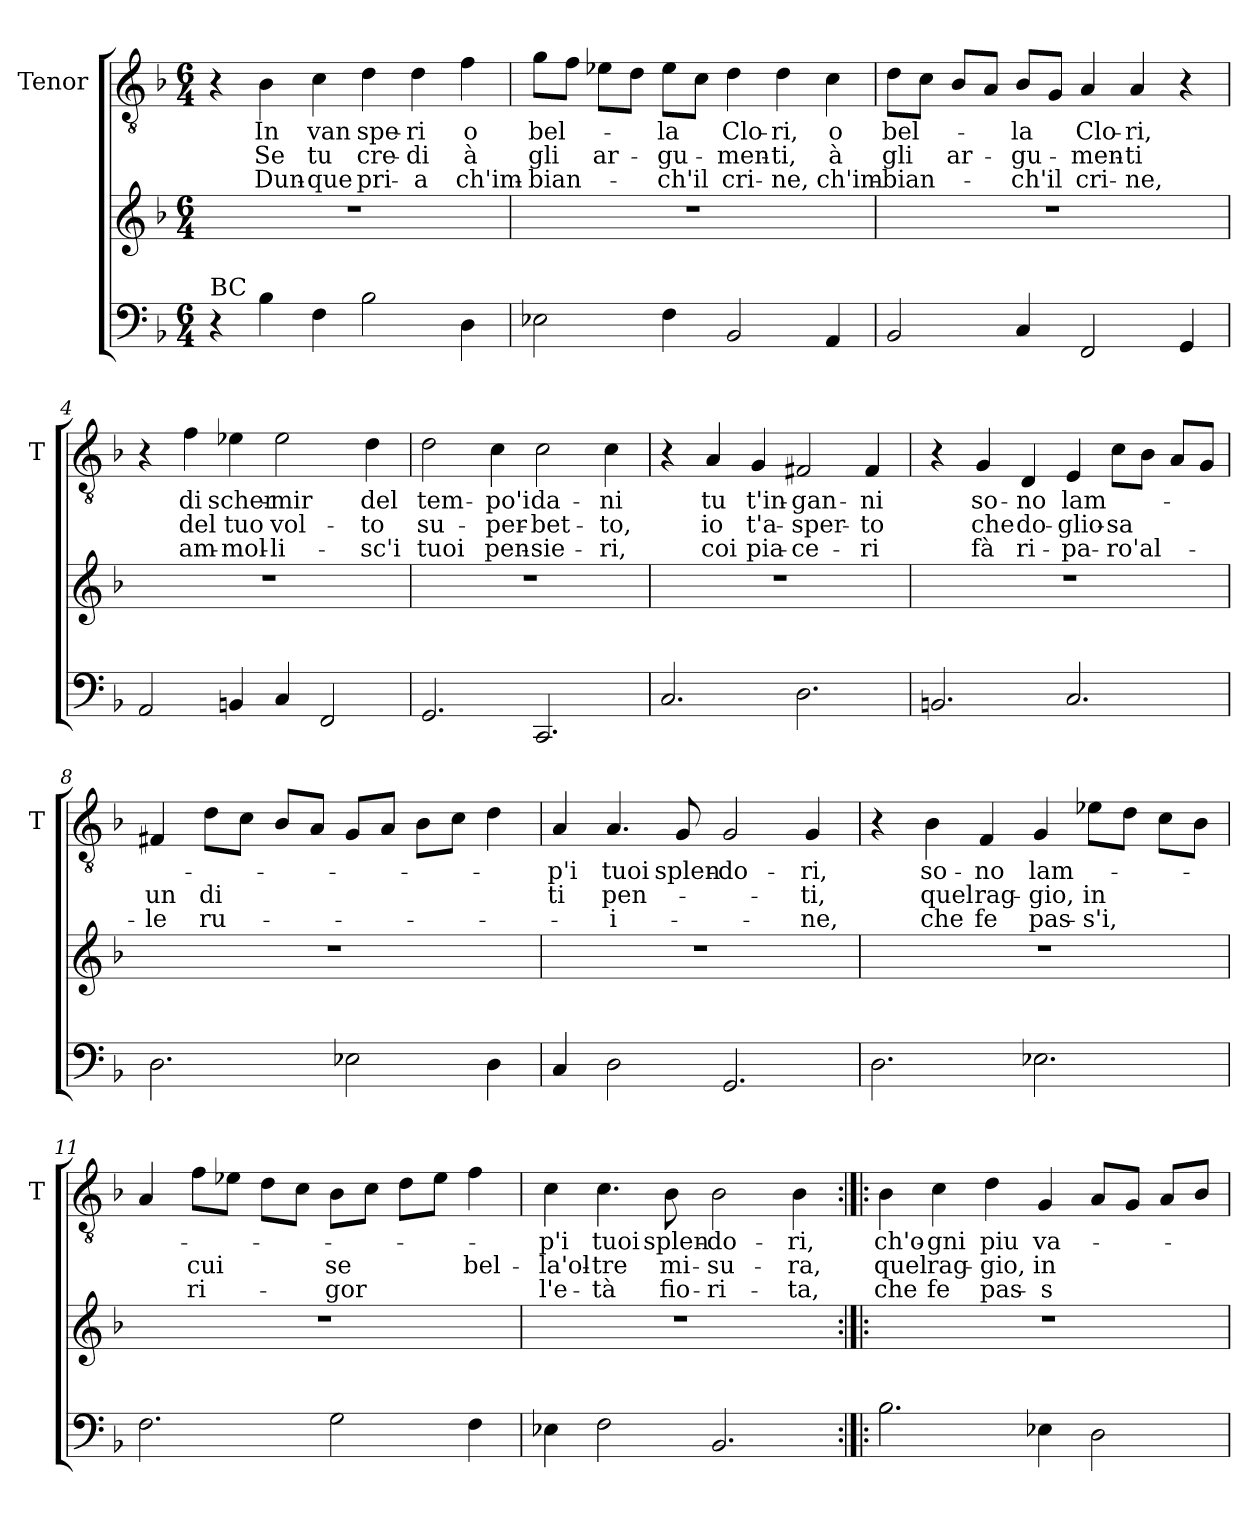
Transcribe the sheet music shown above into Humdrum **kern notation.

**kern	**kern	**kern	**text	**text	**text
*part2	*part2	*part1	*part1	*part1	*part1
*staff3	*staff2	*staff1	*staff1	*staff1	*staff1
*	*	*I"Tenor	*	*	*
*	*	*I'T	*	*	*
*clefF4	*clefG2	*clefGv2	*	*	*
*k[b-]	*k[b-]	*k[b-]	*	*	*
*F:	*F:	*F:	*	*	*
*M6/4	*M6/4	*M6/4	*	*	*
=1	=1	=1	=1	=1	=1
!LO:TX:a:t=BC	!	!	!	!	!
4r	1.r	4r	.	.	.
!	!	!	!LO:LY:b	!LO:LY:b	!LO:LY:b
4B-\	.	4B-\	In	Se	Dun-
!	!	!	!LO:LY:b	!LO:LY:b	!LO:LY:b
4F\	.	4c\	van	tu	-que
!	!	!	!LO:LY:b	!LO:LY:b	!LO:LY:b
2B-\	.	4d\	spe-	cre-	pri-
!	!	!	!LO:LY:b	!LO:LY:b	!LO:LY:b
.	.	4d\	-ri	-di	-a
!	!	!	!LO:LY:b	!LO:LY:b	!LO:LY:b
4D\	.	4f\	o	à	ch'im-
=2	=2	=2	=2	=2	=2
!	!	!	!LO:LY:b	!LO:LY:b	!LO:LY:b
2E-X\	1.r	8g\L	bel-	gli	-bian-
.	.	8f\J	.	.	.
!	!	!	!	!LO:LY:b	!
.	.	8e-X\L	.	ar-	.
.	.	8d\J	.	.	.
!	!	!	!LO:LY:b	!LO:LY:b	!LO:LY:b
4F\	.	8e-\L	-la	-gu-	-ch'il
.	.	8c\J	.	.	.
!	!	!	!LO:LY:b	!LO:LY:b	!LO:LY:b
2BB-/	.	4d\	Clo-	-men-	cri-
!	!	!	!LO:LY:b	!LO:LY:b	!LO:LY:b
.	.	4d\	-ri,	-ti,	-ne,
!	!	!	!LO:LY:b	!LO:LY:b	!LO:LY:b
4AA/	.	4c\	o	à	ch'im-
=3	=3	=3	=3	=3	=3
!	!	!	!LO:LY:b	!LO:LY:b	!LO:LY:b
2BB-/	1.r	8d\L	bel-	gli	-bian-
.	.	8c\J	.	.	.
!	!	!	!	!LO:LY:b	!
.	.	8B-/L	.	ar-	.
.	.	8A/J	.	.	.
!	!	!	!LO:LY:b	!LO:LY:b	!LO:LY:b
4C/	.	8B-/L	-la	-gu-	-ch'il
.	.	8G/J	.	.	.
!	!	!	!LO:LY:b	!LO:LY:b	!LO:LY:b
2FF/	.	4A/	Clo-	-men-	cri-
!	!	!	!LO:LY:b	!LO:LY:b	!LO:LY:b
.	.	4A/	-ri,	-ti	-ne,
4GG/	.	4r	.	.	.
!!LO:LB:g=z
=4	=4	=4	=4	=4	=4
2AA/	1.r	4r	.	.	.
!	!	!	!LO:LY:b	!LO:LY:b	!LO:LY:b
.	.	4f\	di	del	am-
!	!	!	!LO:LY:b	!LO:LY:b	!LO:LY:b
4BBn/	.	4e-X\	scher-	tuo	-mol-
!	!	!	!LO:LY:b	!LO:LY:b	!LO:LY:b
4C/	.	2e-\	-mir	vol-	-li-
2FF/	.	.	.	.	.
!	!	!	!LO:LY:b	!LO:LY:b	!LO:LY:b
.	.	4d\	del	-to	-sc'i
=5	=5	=5	=5	=5	=5
!	!	!	!LO:LY:b	!LO:LY:b	!LO:LY:b
2.GG/	1.r	2d\	tem-	su-	tuoi
!	!	!	!LO:LY:b	!LO:LY:b	!LO:LY:b
.	.	4c\	-po'i	-per-	pen-
!	!	!	!LO:LY:b	!LO:LY:b	!LO:LY:b
2.CC/	.	2c\	da-	-bet-	-sie-
!	!	!	!LO:LY:b	!LO:LY:b	!LO:LY:b
.	.	4c\	-ni	-to,	-ri,
=6	=6	=6	=6	=6	=6
2.C/	1.r	4r	.	.	.
!	!	!	!LO:LY:b	!LO:LY:b	!LO:LY:b
.	.	4A/	tu	io	coi
!	!	!	!LO:LY:b	!LO:LY:b	!LO:LY:b
.	.	4G/	t'in-	t'a-	pia-
!	!	!	!LO:LY:b	!LO:LY:b	!LO:LY:b
2.D\	.	2F#X/	-gan-	-sper-	-ce-
!	!	!	!LO:LY:b	!LO:LY:b	!LO:LY:b
.	.	4F#/	-ni	-to	-ri
=7	=7	=7	=7	=7	=7
2.BBn/	1.r	4r	.	.	.
!	!	!	!LO:LY:b	!LO:LY:b	!LO:LY:b
.	.	4G/	so-	che	fà
!	!	!	!LO:LY:b	!LO:LY:b	!LO:LY:b
.	.	4D/	-no	do-	ri-
!	!	!	!LO:LY:b	!LO:LY:b	!LO:LY:b
2.C/	.	4E/	lam-	-glio-	-pa-
!	!	!	!	!LO:LY:b	!LO:LY:b
.	.	8c\L	.	-sa	-ro'al-
.	.	8B-\J	.	.	.
.	.	8A/L	.	.	.
.	.	8G/J	.	.	.
!!LO:PB:g=z
=8	=8	=8	=8	=8	=8
!	!	!	!	!LO:LY:b	!LO:LY:b
2.D\	1.r	4F#X/	.	un	-le
!	!	!	!	!LO:LY:b	!LO:LY:b
.	.	8d\L	.	di	ru-
.	.	8c\J	.	.	.
.	.	8B-/L	.	.	.
.	.	8A/J	.	.	.
2E-X\	.	8G/L	.	.	.
.	.	8A/J	.	.	.
.	.	8B-\L	.	.	.
.	.	8c\J	.	.	.
4D\	.	4d\	.	.	.
=9	=9	=9	=9	=9	=9
!	!	!	!LO:LY:b	!LO:LY:b	!
4C/	1.r	4A/	-p'i	ti	.
!	!	!	!LO:LY:b	!LO:LY:b	!LO:LY:b
2D\	.	4.A/	tuoi	pen-	-i-
!	!	!	!LO:LY:b	!	!
.	.	8G/	splen-	.	.
!	!	!	!LO:LY:b	!	!
2.GG/	.	2G/	-do-	.	.
!	!	!	!LO:LY:b	!LO:LY:b	!LO:LY:b
.	.	4G/	-ri,	-ti,	-ne,
=10	=10	=10	=10	=10	=10
2.D\	1.r	4r	.	.	.
!	!	!	!LO:LY:b	!LO:LY:b	!LO:LY:b
.	.	4B-\	so-	quel	che
!	!	!	!LO:LY:b	!LO:LY:b	!LO:LY:b
.	.	4F/	-no	rag-	fe
!	!	!	!LO:LY:b	!LO:LY:b	!LO:LY:b
2.E-X\	.	4G/	lam-	-gio,	pas-
!	!	!	!	!LO:LY:b	!LO:LY:b
.	.	8e-X\L	.	in	-s'i,
.	.	8d\J	.	.	.
.	.	8c\L	.	.	.
.	.	8B-\J	.	.	.
!!LO:LB:g=z
=11	=11	=11	=11	=11	=11
2.F\	1.r	4A/	.	.	.
!	!	!	!	!LO:LY:b	!LO:LY:b
.	.	8f\L	.	cui	ri-
.	.	8e-X\J	.	.	.
.	.	8d\L	.	.	.
.	.	8c\J	.	.	.
!	!	!	!	!LO:LY:b	!LO:LY:b
2G\	.	8B-\L	.	se	-gor
.	.	8c\J	.	.	.
.	.	8d\L	.	.	.
.	.	8e-\J	.	.	.
!	!	!	!	!LO:LY:b	!
4F\	.	4f\	.	bel-	.
=12	=12	=12	=12	=12	=12
!	!	!	!LO:LY:b	!LO:LY:b	!LO:LY:b
4E-X\	1.r	4c\	-p'i	-la'ol-	l'e-
!	!	!	!LO:LY:b	!LO:LY:b	!LO:LY:b
2F\	.	4.c\	tuoi	-tre	-tà
!	!	!	!LO:LY:b	!LO:LY:b	!LO:LY:b
.	.	8B-\	splen-	mi-	fio-
!	!	!	!LO:LY:b	!LO:LY:b	!LO:LY:b
2.BB-/	.	2B-\	-do-	-su-	-ri-
!	!	!	!LO:LY:b	!LO:LY:b	!LO:LY:b
.	.	4B-\	-ri,	-ra,	-ta,
=13:|!|:	=13:|!|:	=13:|!|:	=13:|!|:	=13:|!|:	=13:|!|:
!	!	!	!LO:LY:b	!LO:LY:b	!LO:LY:b
2.B-\	1.r	4B-\	ch'o-	quel	che
!	!	!	!LO:LY:b	!LO:LY:b	!LO:LY:b
.	.	4c\	-gni	rag-	fe
!	!	!	!LO:LY:b	!LO:LY:b	!LO:LY:b
.	.	4d\	piu	-gio,	pas-
!	!	!	!LO:LY:b	!LO:LY:b	!LO:LY:b
4E-X\	.	4G/	va-	in	-s
2D\	.	8A/L	.	.	.
.	.	8G/J	.	.	.
.	.	8A/L	.	.	.
.	.	8B-/J	.	.	.
=	=	=	=	=	=
*-	*-	*-	*-	*-	*-
